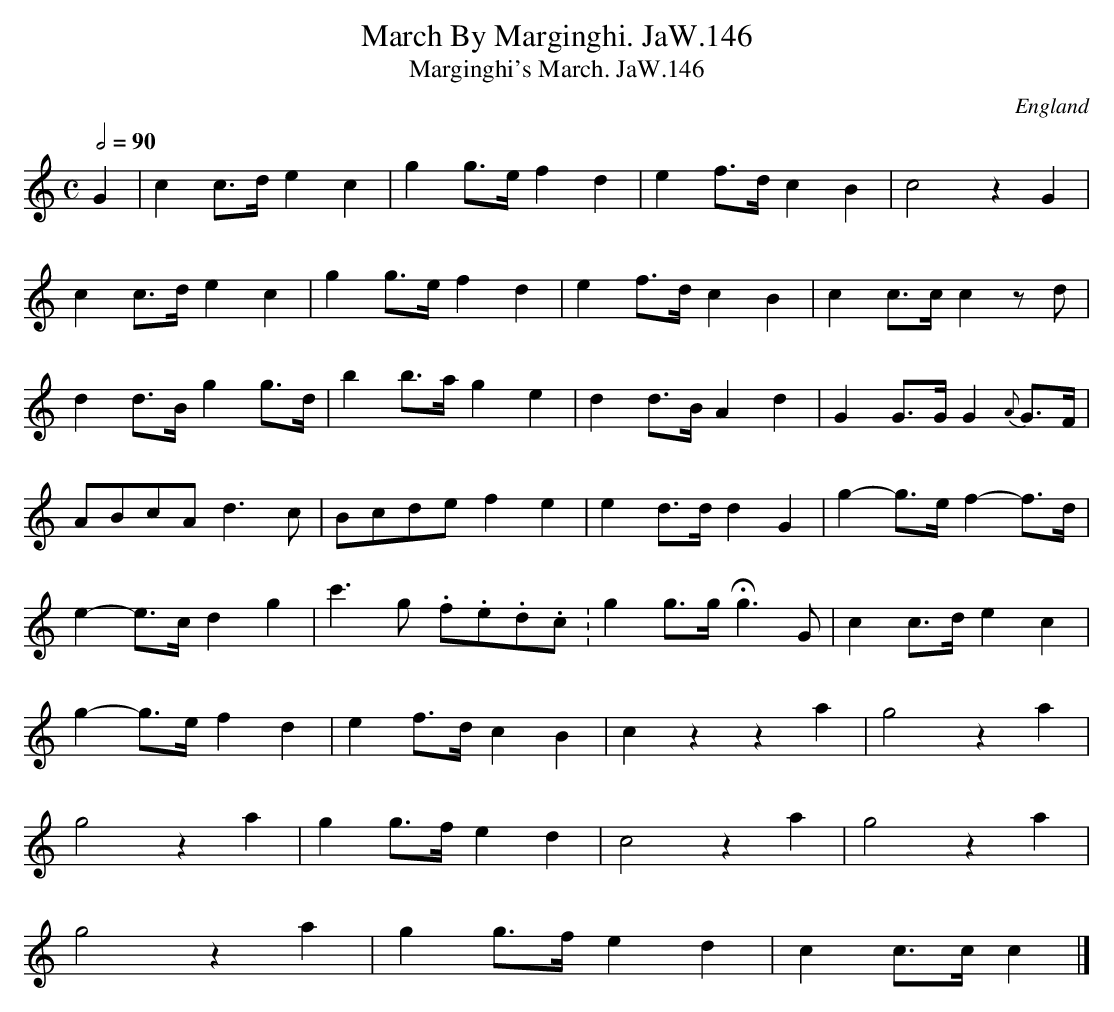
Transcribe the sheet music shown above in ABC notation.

X:1
T:March By Marginghi. JaW.146
T:Marginghi's March. JaW.146
L:1/8
M:C
O:England
Q:1/2=90
K:C
G2|c2c>de2c2|g2g>ef2d2|e2f>dc2B2|c4z2G2|!
c2c>de2c2|g2g>ef2d2|e2f>dc2B2|c2c>cc2zd|!
d2d>Bg2g>d|b2b>ag2e2|d2d>BA2d2|G2G>GG2{A}G>F|!
ABcAd3c|Bcdef2e2|e2d>dd2G2|g2-g>ef2-f>d|!
e2-e>cd2g2|c'3g .f.e.d.c.|g2g>gHg3G|c2c>d e2c2|!
g2-g>ef2d2|e2f>dc2B2|c2z2z2a2|g4z2a2|!
g4z2a2|g2g>fe2d2|c4z2a2|g4z2a2|!
g4z2a2|g2g>fe2d2|c2c>cc2|]
